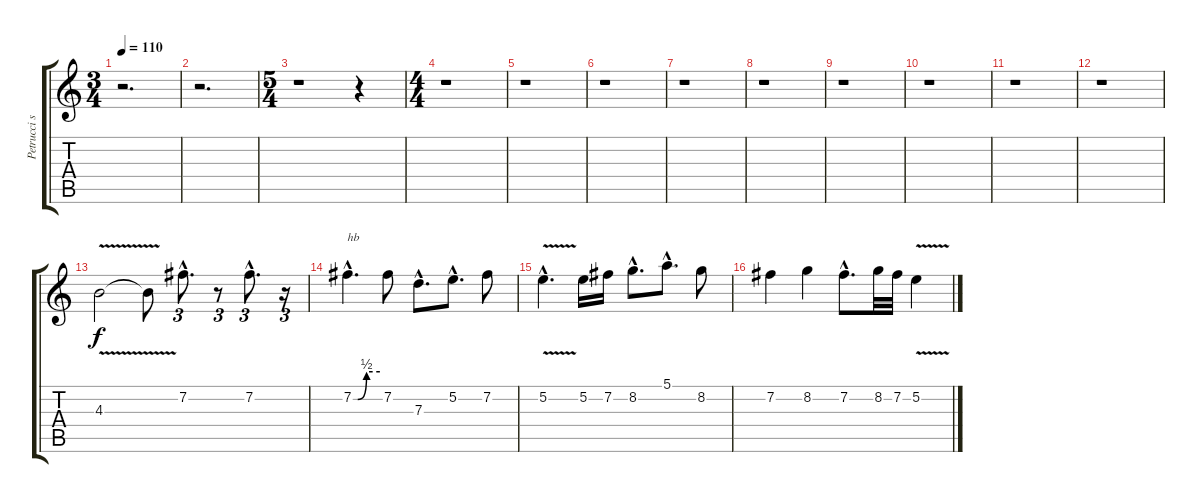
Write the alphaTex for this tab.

\track ("Petrucci solos" "Petrucci s") {instrument overdrivenguitar}
\staff {score tabs}
\tuning (E4 B3 G3 D3 A2 E2) {hide}
\ts (3 4)
\tempo 110
\clef g2
\ks c
r.2{d dy f} |
r.2{d} |
\ts (5 4)
r.1 r.4 |
\ts (4 4)
r.1 |
r.1 |
r.1 |
r.1 |
r.1 |
r.1 |
r.1 |
r.1 |
r.1 |
4.3{v}.2 4.3{t}.8 7.2{hac}.8{d tu (3 2)} r.8{tu (3 2)} 7.2{hac}.8{d tu (3 2)} r.16{tu (3 2)} |
7.2{be (custom 0 0 10 0 30 2 60 2) hac}.4{d txt "hb"} 7.2.8 7.3{hac}.8{d} 5.2{hac}.8{d} 7.2.8 |
5.2{v hac}.4{d} 5.2.16 7.2.16 8.2{hac}.8{d} 5.1{hac}.8{d} 8.2.8 |
7.2.4 8.2.4 7.2{hac}.8{d} 8.2.32 7.2.32 5.2{v}.4
